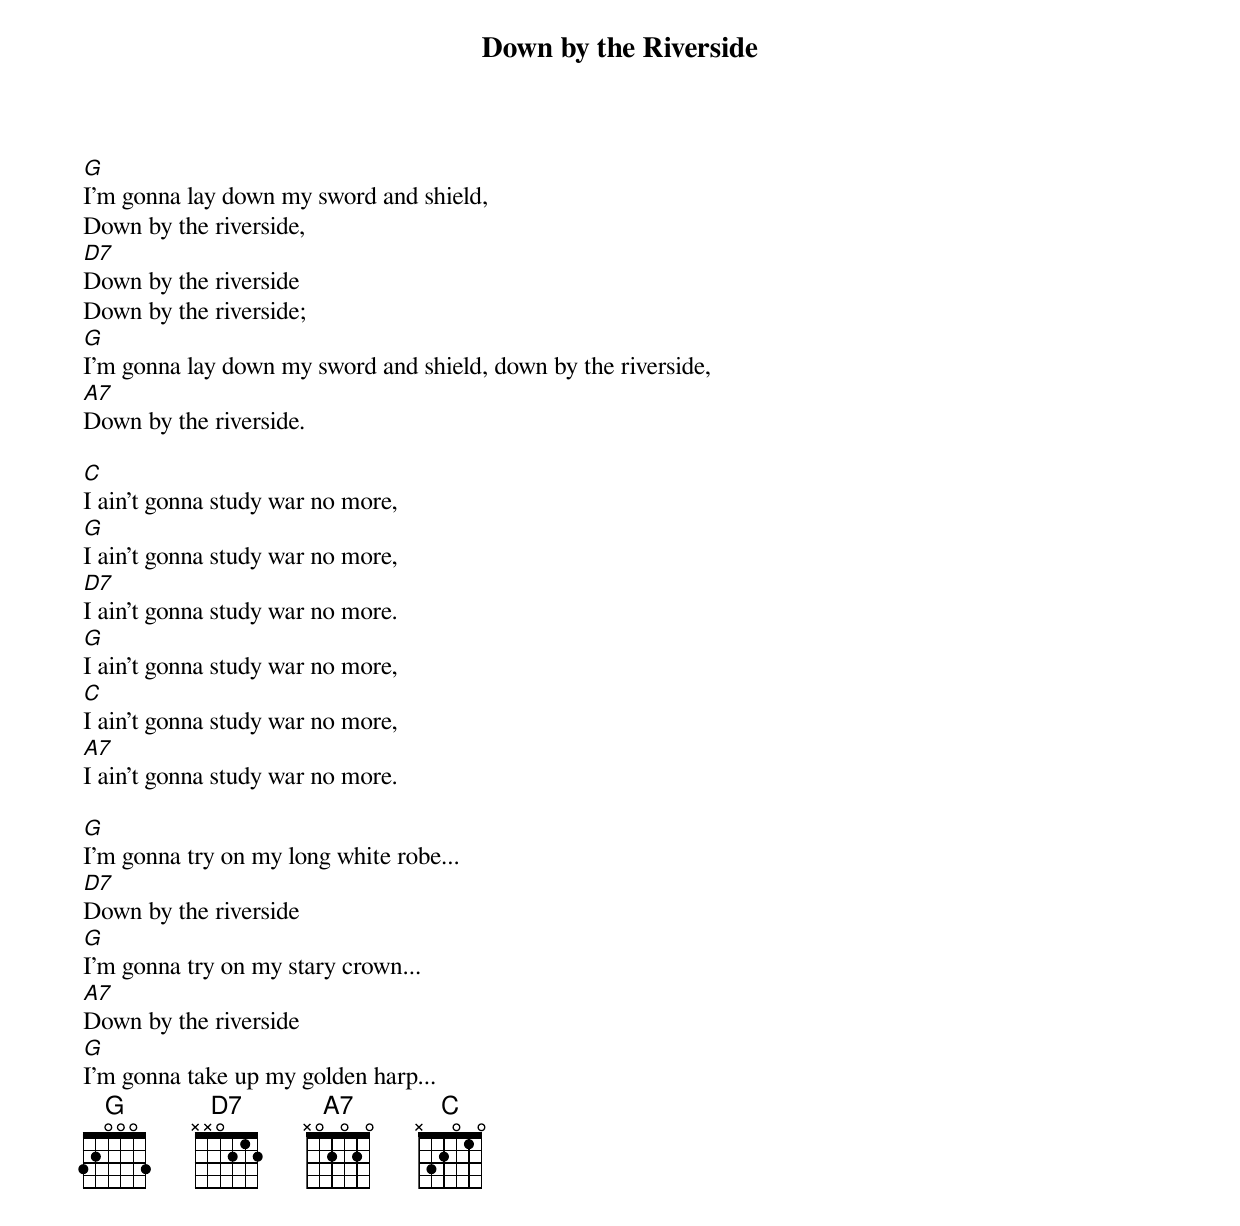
{title: Down by the Riverside}
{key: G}

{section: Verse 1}
[G]I'm gonna lay down my sword and shield,
Down by the riverside,
[D7]Down by the riverside
Down by the riverside;
[G]I'm gonna lay down my sword and shield, down by the riverside,
[A7]Down by the riverside.

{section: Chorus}
[C]I ain't gonna study war no more,
[G]I ain't gonna study war no more,
[D7]I ain't gonna study war no more.
[G]I ain't gonna study war no more,
[C]I ain't gonna study war no more,
[A7]I ain't gonna study war no more.

{{section: Verse 2}
[G]I'm gonna try on my long white robe...
[D7]Down by the riverside
[G]I'm gonna try on my stary crown...
[A7]Down by the riverside
[G]I'm gonna take up my golden harp...
